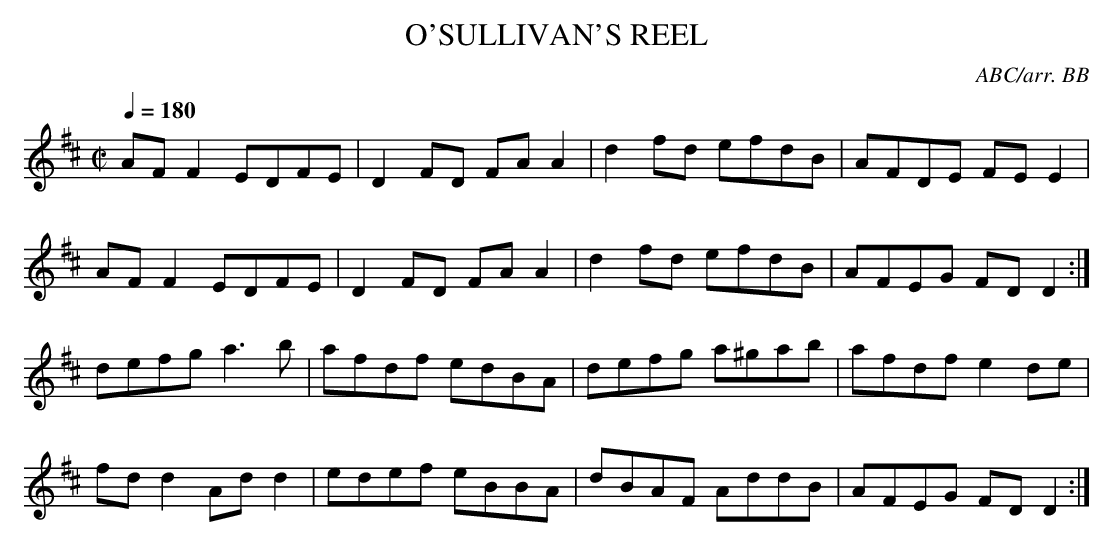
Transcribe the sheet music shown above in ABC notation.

X:1
T:O'SULLIVAN'S REEL
C:ABC/arr. BB
Q:1/4=180
M:C|
K:D
AFF2 EDFE|D2FD FA A2|d2 fd efdB|AFDE FEE2|
AFF2 EDFE|D2FD FA A2|d2 fd efdB|AFEG FDD2 :|
defg a3b|afdf edBA|defg a^gab|afdf e2de|
fd d2 Ad d2|edef eBBA|dBAF AddB|AFEG FDD2 :|
